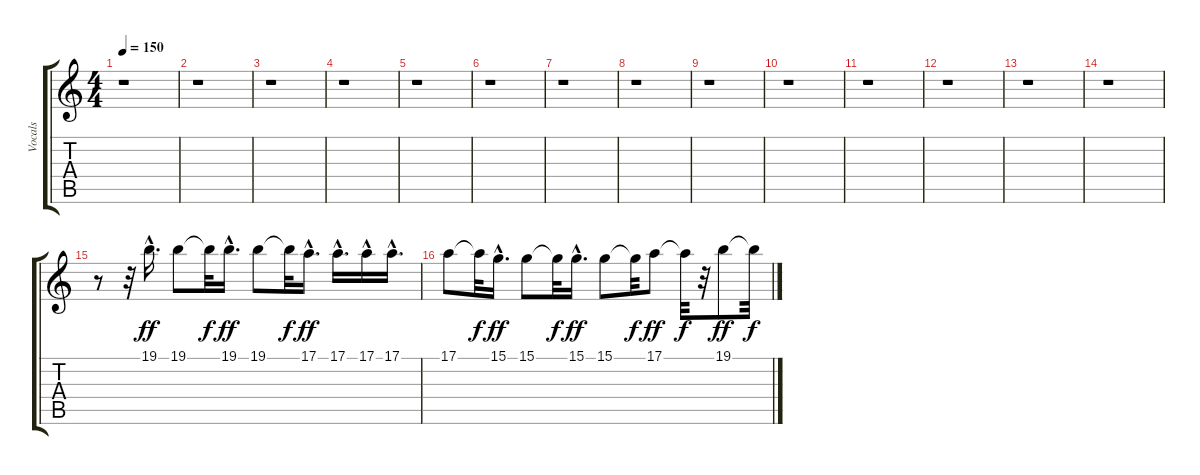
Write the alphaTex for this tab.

\track ("Vocals" "Vocals") {instrument choiraahs}
\staff {score tabs}
\tuning (E4 B3 G3 D3 A2 E2) {hide}
\ts (4 4)
\tempo 150
\clef g2
\ks c
r.1{dy f} |
r.1 |
r.1 |
r.1 |
r.1 |
r.1 |
r.1 |
r.1 |
r.1 |
r.1 |
r.1 |
r.1 |
r.1 |
r.1 |
r.8 r.32 19.1{hac}.16{d dy ff} 19.1.8 19.1{t}.32{dy f} 19.1{hac}.16{d dy ff} 19.1.8 19.1{t}.32{dy f} 17.1{hac}.16{d dy ff} 17.1{hac}.16{d} 17.1{hac}.16 17.1{hac}.16{d} |
17.1.8 17.1{t}.32{dy f} 15.1{hac}.16{d dy ff} 15.1.8 15.1{t}.32{dy f} 15.1{hac}.16{d dy ff} 15.1.8 15.1{t}.32{dy f} 17.1.8{dy ff} 17.1{t}.32{dy f} r.32 19.1.8{dy ff} 19.1{t}.32{dy f}
